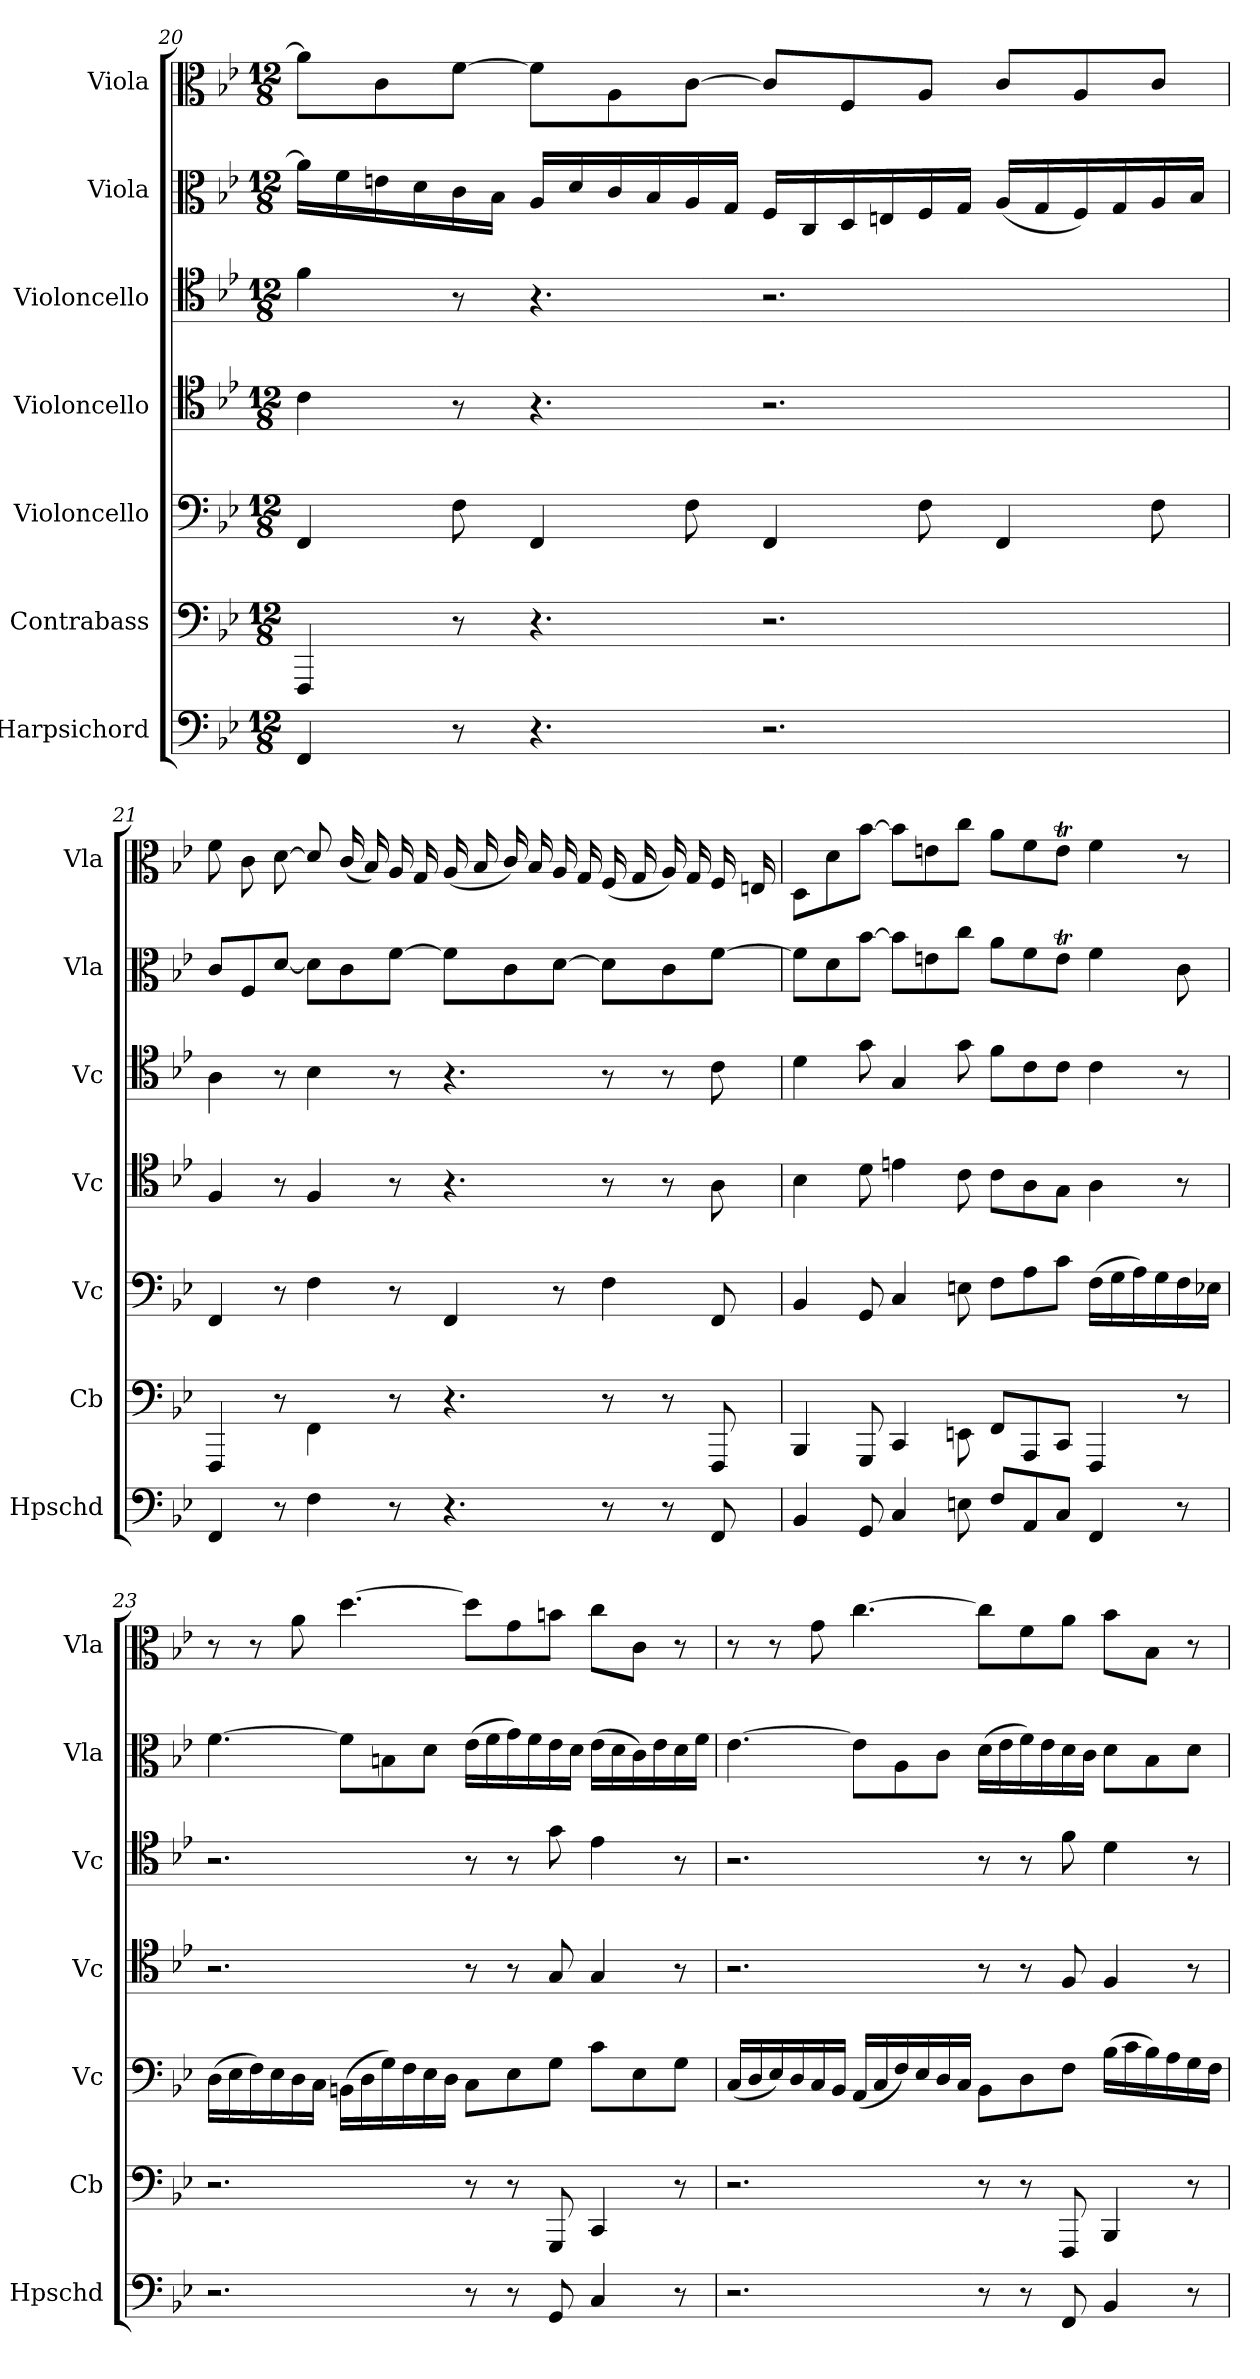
**kern	**kern	**kern	**kern	**kern	**kern	**kern
*part7	*part6	*part5	*part4	*part3	*part2	*part1
*staff7	*staff6	*staff5	*staff4	*staff3	*staff2	*staff1
*I"Harpsichord	*I"Contrabass	*I"Violoncello	*I"Violoncello	*I"Violoncello	*I"Viola	*I"Viola
*I'Hpschd	*I'Cb	*I'Vc	*I'Vc	*I'Vc	*I'Vla	*I'Vla
*clefF4	*clefF4	*clefF4	*clefC4	*clefC4	*clefC3	*clefC3
*	*ITrd7c12	*	*	*	*	*
*k[b-e-]	*k[b-e-]	*k[b-e-]	*k[b-e-]	*k[b-e-]	*k[b-e-]	*k[b-e-]
*B-:	*B-:	*B-:	*B-:	*B-:	*B-:	*B-:
*M12/8	*M12/8	*M12/8	*M12/8	*M12/8	*M12/8	*M12/8
=20	=20	=20	=20	=20	=20	=20
4FF/	4FFFF/	4FF/	4c\	4f\	16a\LL]	8a\L]
.	.	.	.	.	16f\	.
.	.	.	.	.	16en\	8c\
.	.	.	.	.	16d\	.
8r	8r	8F\	8r	8r	16c\	[8f\J
.	.	.	.	.	16B-\JJ	.
4.r	4.r	4FF/	4.r	4.r	16A/LL	8f\L]
.	.	.	.	.	16d/	.
.	.	.	.	.	16c/	8A\
.	.	.	.	.	16B-/	.
.	.	8F\	.	.	16A/	[8c\J
.	.	.	.	.	16G/JJ	.
2.r	2.r	4FF/	2.r	2.r	16F/LL	8c/L]
.	.	.	.	.	16C/	.
.	.	.	.	.	16D/	8F/
.	.	.	.	.	16En/	.
.	.	8F\	.	.	16F/	8A/J
.	.	.	.	.	16G/JJ	.
.	.	4FF/	.	.	(16A/LL	8c/L
.	.	.	.	.	16G/	.
.	.	.	.	.	16F/)	8A/
.	.	.	.	.	16G/	.
.	.	8F\	.	.	16A/	8c/J
.	.	.	.	.	16B-/JJ	.
=21	=21	=21	=21	=21	=21	=21
4FF/	4FFFF/	4FF/	4F/	4A\	8c/L	8f\
.	.	.	.	.	8F/	8c\
8r	8r	8r	8r	8r	[8d/J	[8d\
4F\	4FFF\	4F\	4F/	4B-\	8d\L]	8d/]
.	.	.	.	.	8c\	(16c/
.	.	.	.	.	.	16B-/)
8r	8r	8r	8r	8r	[8f\J	16A/
.	.	.	.	.	.	16G/
4.r	4.r	4FF/	4.r	4.r	8f\L]	(16A/
.	.	.	.	.	.	16B-/
.	.	.	.	.	8c\	16c/)
.	.	.	.	.	.	16B-/
.	.	8r	.	.	[8d\J	16A/
.	.	.	.	.	.	16G/
8r	8r	4F\	8r	8r	8d\L]	(16F/
.	.	.	.	.	.	16G/
8r	8r	.	8r	8r	8c\	16A/)
.	.	.	.	.	.	16G/
8FF/	8FFFF/	8FF/	8A\	8c\	[8f\J	16F/
.	.	.	.	.	.	16En/
=22	=22	=22	=22	=22	=22	=22
4BB-/	4BBBB-/	4BB-/	4B-\	4d\	8f\L]	8D\L
.	.	.	.	.	8d\	8d\
8GG/	8GGGG/	8GG/	8d\	8g\	[8b-\J	[8b-\J
4C/	4CCC/	4C/	4en\	4G/	8b-\L]	8b-\L]
.	.	.	.	.	8en\	8en\
8En\	8EEEn\	8En\	8c\	8g\	8cc\J	8cc\J
8F/L	8FFF/L	8F\L	8c\L	8f\L	8a\L	8a\L
8AA/	8AAAA/	8A\	8A\	8c\	8f\	8f\
8C/J	8CCC/J	8c\J	8G\J	8c\J	8et\J	8et\J
4FF/	4FFFF/	(16F\LL	4A\	4c\	4f\	4f\
.	.	16G\	.	.	.	.
.	.	16A\)	.	.	.	.
.	.	16G\	.	.	.	.
8r	8r	16F\	8r	8r	8c\	8r
.	.	16E-X\JJ	.	.	.	.
=23	=23	=23	=23	=23	=23	=23
2.r	2.r	(16D\LL	2.r	2.r	[4.f\	8r
.	.	16E-\	.	.	.	.
.	.	16F\)	.	.	.	8r
.	.	16E-\	.	.	.	.
.	.	16D\	.	.	.	8a\
.	.	16C\JJ	.	.	.	.
.	.	(16BBn\LL	.	.	8f\L]	[4.dd\
.	.	16D\	.	.	.	.
.	.	16G\)	.	.	8Bn\	.
.	.	16F\	.	.	.	.
.	.	16E-\	.	.	8d\J	.
.	.	16D\JJ	.	.	.	.
8r	8r	8C\L	8r	8r	(16e-\LL	8dd\L]
.	.	.	.	.	16f\	.
8r	8r	8E-\	8r	8r	16g\)	8g\
.	.	.	.	.	16f\	.
8GG/	8GGGG/	8G\J	8G/	8g\	16e-\	8bn\J
.	.	.	.	.	16d\JJ	.
4C/	4CCC/	8c\L	4G/	4e-\	(16e-\LL	8cc\L
.	.	.	.	.	16d\	.
.	.	8E-\	.	.	16c\)	8c\J
.	.	.	.	.	16e-\	.
8r	8r	8G\J	8r	8r	16d\	8r
.	.	.	.	.	16f\JJ	.
=24	=24	=24	=24	=24	=24	=24
2.r	2.r	(16C/LL	2.r	2.r	[4.e-\	8r
.	.	16D/	.	.	.	.
.	.	16E-/)	.	.	.	8r
.	.	16D/	.	.	.	.
.	.	16C/	.	.	.	8g\
.	.	16BB-/JJ	.	.	.	.
.	.	(16AA/LL	.	.	8e-\L]	[4.cc\
.	.	16C/	.	.	.	.
.	.	16F/)	.	.	8A\	.
.	.	16E-/	.	.	.	.
.	.	16D/	.	.	8c\J	.
.	.	16C/JJ	.	.	.	.
8r	8r	8BB-\L	8r	8r	(16d\LL	8cc\L]
.	.	.	.	.	16e-\	.
8r	8r	8D\	8r	8r	16f\)	8f\
.	.	.	.	.	16e-\	.
8FF/	8FFFF/	8F\J	8F/	8f\	16d\	8a\J
.	.	.	.	.	16c\JJ	.
4BB-/	4BBBB-/	(16B-\LL	4F/	4d\	8d\L	8b-\L
.	.	16c\	.	.	.	.
.	.	16B-\)	.	.	8B-\	8B-\J
.	.	16A\	.	.	.	.
8r	8r	16G\	8r	8r	8d\J	8r
.	.	16F\JJ	.	.	.	.
=	=	=	=	=	=	=
*-	*-	*-	*-	*-	*-	*-
